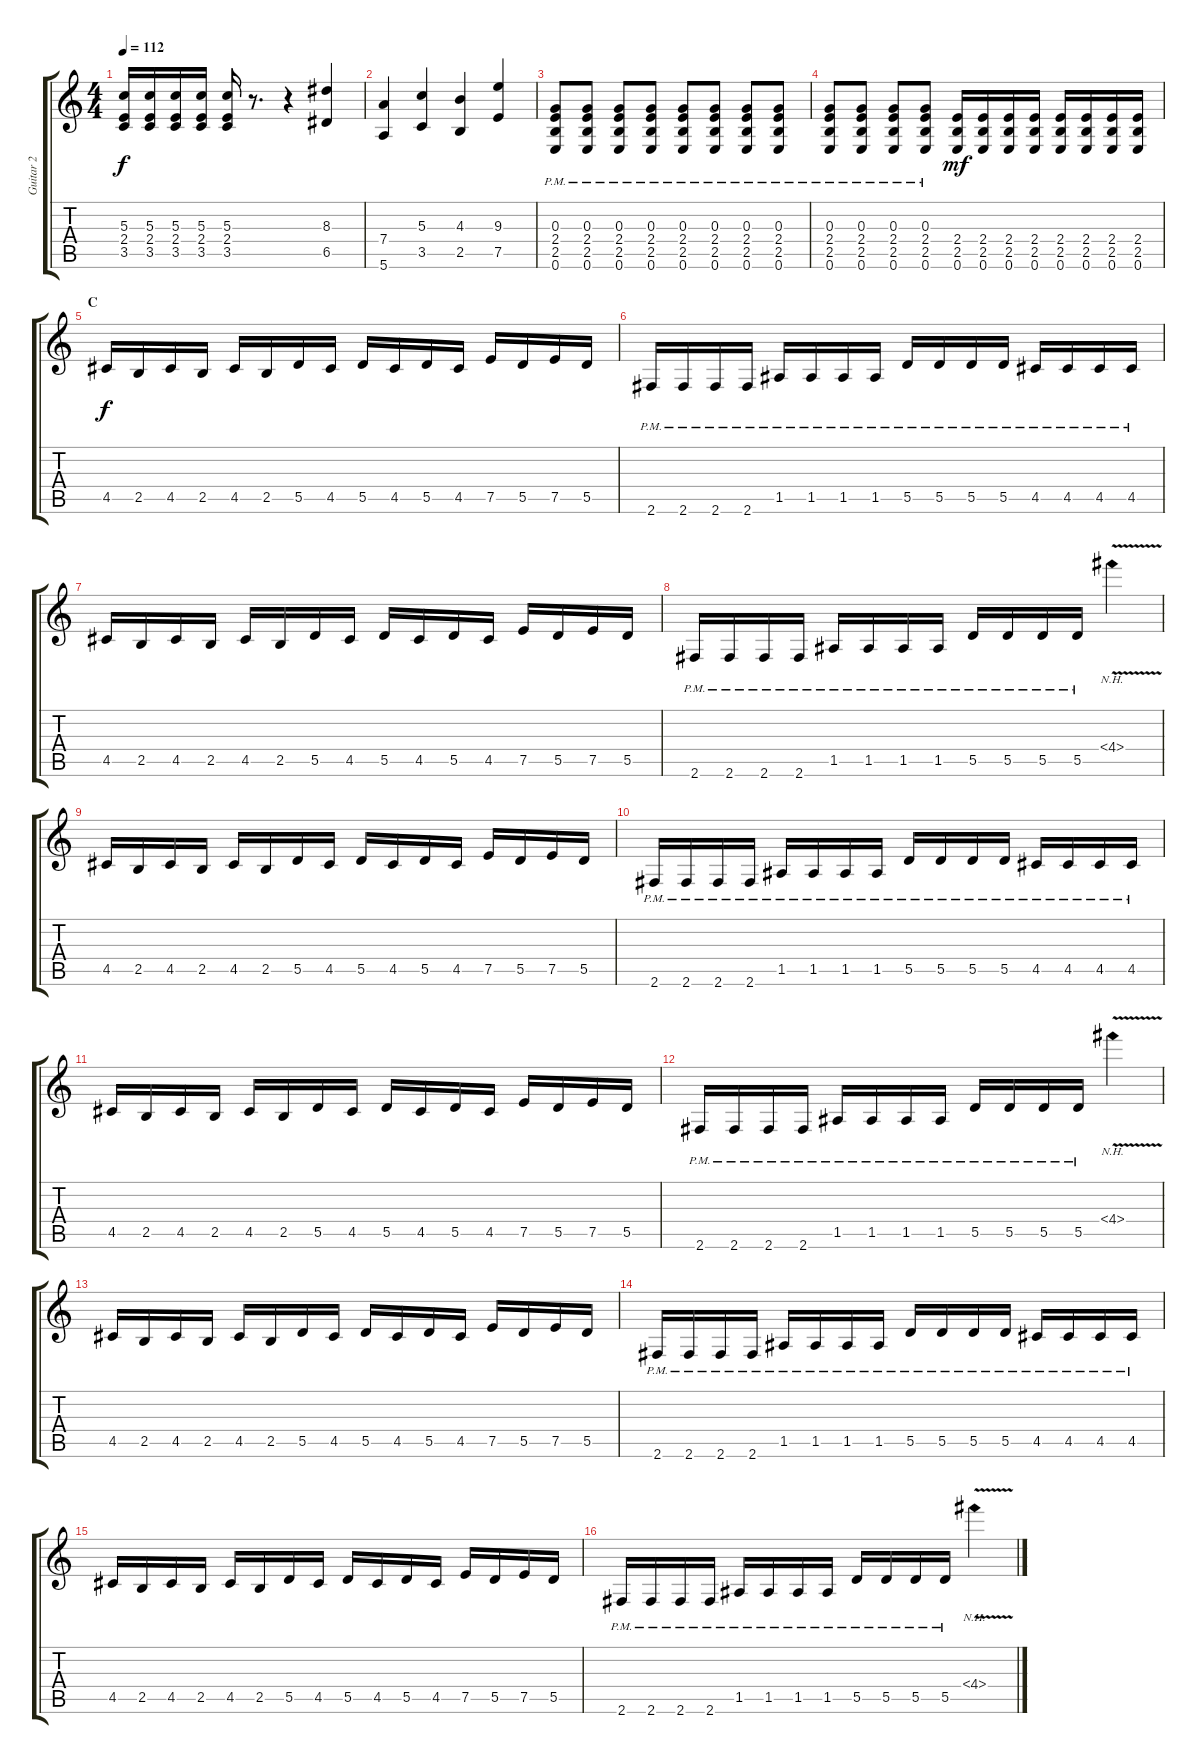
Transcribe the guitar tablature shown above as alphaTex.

\track ("Guitar 2" "Guitar 2") {instrument overdrivenguitar}
\staff {score tabs}
\tuning (E4 B3 G3 D3 A2 E2) {hide}
\ts (4 4)
\tempo 112
\clef g2
\ks c
(5.3 2.4 3.5).16{dy f} (5.3 2.4 3.5).16 (5.3 2.4 3.5).16 (5.3 2.4 3.5).16 (5.3 2.4 3.5).16 r.8{d} r.4 (8.3 6.5).4 |
(7.4 5.6).4 (5.3 3.5).4 (4.3 2.5).4 (9.3 7.5).4 |
(0.3{pm} 2.4{pm} 2.5{pm} 0.6{pm}).8 (0.3{pm} 2.4{pm} 2.5{pm} 0.6{pm}).8 (0.3{pm} 2.4{pm} 2.5{pm} 0.6{pm}).8 (0.3{pm} 2.4{pm} 2.5{pm} 0.6{pm}).8 (0.3{pm} 2.4{pm} 2.5{pm} 0.6{pm}).8 (0.3{pm} 2.4{pm} 2.5{pm} 0.6{pm}).8 (0.3{pm} 2.4{pm} 2.5{pm} 0.6{pm}).8 (0.3{pm} 2.4{pm} 2.5{pm} 0.6{pm}).8 |
(0.3{pm} 2.4{pm} 2.5{pm} 0.6{pm}).8 (0.3{pm} 2.4{pm} 2.5{pm} 0.6{pm}).8 (0.3{pm} 2.4{pm} 2.5{pm} 0.6{pm}).8 (0.3{pm} 2.4{pm} 2.5{pm} 0.6{pm}).8 (2.4 2.5 0.6).16{dy mf} (2.4 2.5 0.6).16 (2.4 2.5 0.6).16 (2.4 2.5 0.6).16 (2.4 2.5 0.6).16 (2.4 2.5 0.6).16 (2.4 2.5 0.6).16 (2.4 2.5 0.6).16 |
\section ("" "C")
4.5.16{dy f} 2.5.16 4.5.16 2.5.16 4.5.16 2.5.16 5.5.16 4.5.16 5.5.16 4.5.16 5.5.16 4.5.16 7.5.16 5.5.16 7.5.16 5.5.16 |
2.6{pm}.16 2.6{pm}.16 2.6{pm}.16 2.6{pm}.16 1.5{pm}.16 1.5{pm}.16 1.5{pm}.16 1.5{pm}.16 5.5{pm}.16 5.5{pm}.16 5.5{pm}.16 5.5{pm}.16 4.5{pm}.16 4.5{pm}.16 4.5{pm}.16 4.5{pm}.16 |
4.5.16 2.5.16 4.5.16 2.5.16 4.5.16 2.5.16 5.5.16 4.5.16 5.5.16 4.5.16 5.5.16 4.5.16 7.5.16 5.5.16 7.5.16 5.5.16 |
2.6{pm}.16 2.6{pm}.16 2.6{pm}.16 2.6{pm}.16 1.5{pm}.16 1.5{pm}.16 1.5{pm}.16 1.5{pm}.16 5.5{pm}.16 5.5{pm}.16 5.5{pm}.16 5.5{pm}.16 4.4{nh v}.4 |
4.5.16 2.5.16 4.5.16 2.5.16 4.5.16 2.5.16 5.5.16 4.5.16 5.5.16 4.5.16 5.5.16 4.5.16 7.5.16 5.5.16 7.5.16 5.5.16 |
2.6{pm}.16 2.6{pm}.16 2.6{pm}.16 2.6{pm}.16 1.5{pm}.16 1.5{pm}.16 1.5{pm}.16 1.5{pm}.16 5.5{pm}.16 5.5{pm}.16 5.5{pm}.16 5.5{pm}.16 4.5{pm}.16 4.5{pm}.16 4.5{pm}.16 4.5{pm}.16 |
4.5.16 2.5.16 4.5.16 2.5.16 4.5.16 2.5.16 5.5.16 4.5.16 5.5.16 4.5.16 5.5.16 4.5.16 7.5.16 5.5.16 7.5.16 5.5.16 |
2.6{pm}.16 2.6{pm}.16 2.6{pm}.16 2.6{pm}.16 1.5{pm}.16 1.5{pm}.16 1.5{pm}.16 1.5{pm}.16 5.5{pm}.16 5.5{pm}.16 5.5{pm}.16 5.5{pm}.16 4.4{nh v}.4 |
4.5.16 2.5.16 4.5.16 2.5.16 4.5.16 2.5.16 5.5.16 4.5.16 5.5.16 4.5.16 5.5.16 4.5.16 7.5.16 5.5.16 7.5.16 5.5.16 |
2.6{pm}.16 2.6{pm}.16 2.6{pm}.16 2.6{pm}.16 1.5{pm}.16 1.5{pm}.16 1.5{pm}.16 1.5{pm}.16 5.5{pm}.16 5.5{pm}.16 5.5{pm}.16 5.5{pm}.16 4.5{pm}.16 4.5{pm}.16 4.5{pm}.16 4.5{pm}.16 |
4.5.16 2.5.16 4.5.16 2.5.16 4.5.16 2.5.16 5.5.16 4.5.16 5.5.16 4.5.16 5.5.16 4.5.16 7.5.16 5.5.16 7.5.16 5.5.16 |
2.6{pm}.16 2.6{pm}.16 2.6{pm}.16 2.6{pm}.16 1.5{pm}.16 1.5{pm}.16 1.5{pm}.16 1.5{pm}.16 5.5{pm}.16 5.5{pm}.16 5.5{pm}.16 5.5{pm}.16 4.4{nh v}.4
